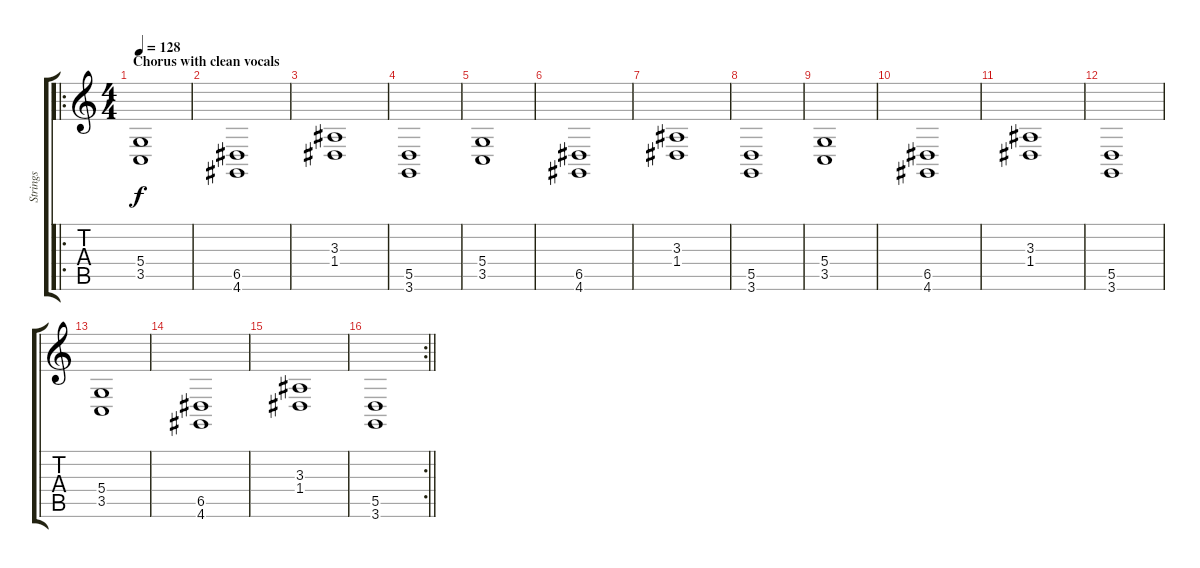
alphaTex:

\track ("Strings" "Strings") {instrument stringensemble1}
\staff {score tabs}
\tuning (E4 B3 G3 D3 A2 E2) {hide}
\ro
\ts (4 4)
\section ("" "Chorus with clean vocals")
\tempo 128
\clef g2
\ks c
(5.4 3.5).1{dy f} |
(6.5 4.6).1 |
(3.3 1.4).1 |
(5.5 3.6).1 |
(5.4 3.5).1 |
(6.5 4.6).1 |
(3.3 1.4).1 |
(5.5 3.6).1 |
(5.4 3.5).1 |
(6.5 4.6).1 |
(3.3 1.4).1 |
(5.5 3.6).1 |
(5.4 3.5).1 |
(6.5 4.6).1 |
(3.3 1.4).1 |
\rc 2
\barLineRight lightlight
(5.5 3.6).1
